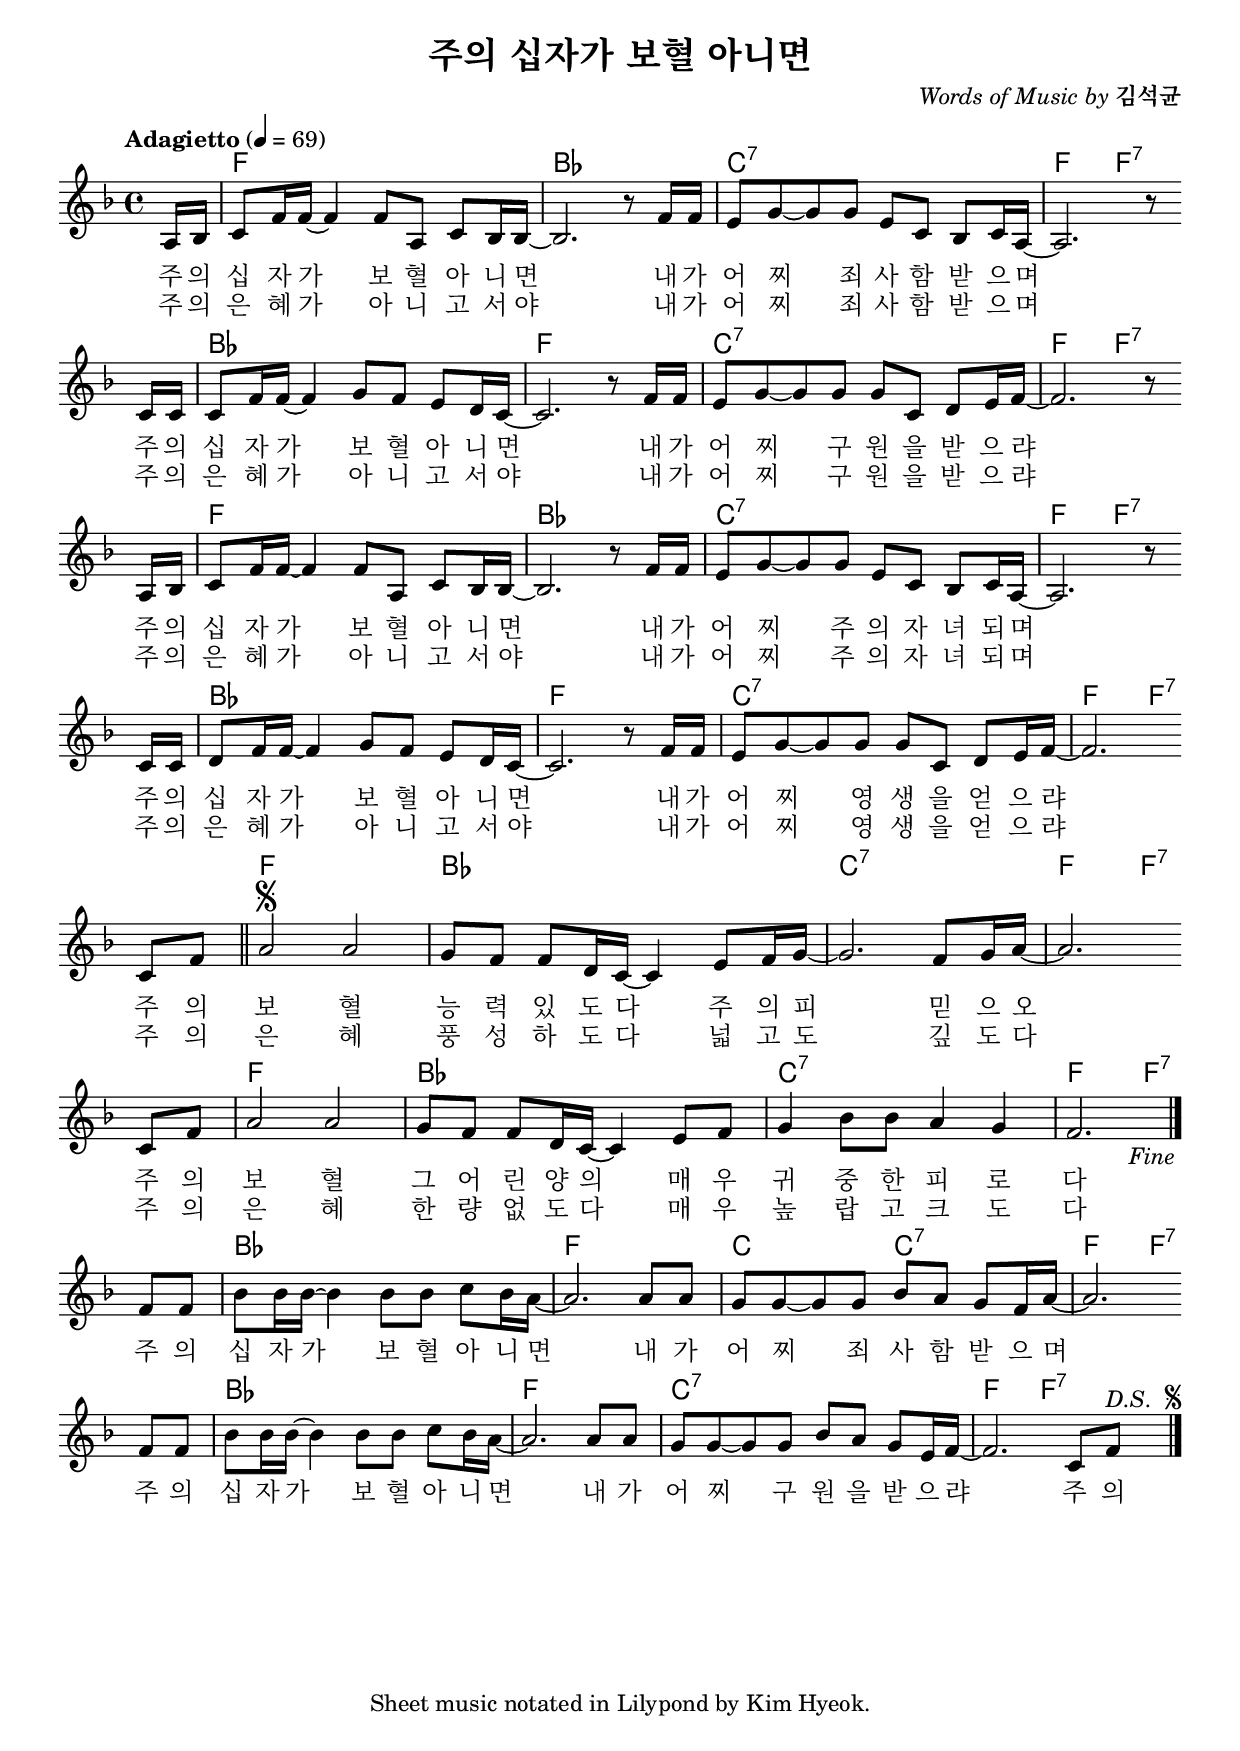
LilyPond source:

\version "2.22.1"
\include "english.ly"
\header {
  	title = "주의 십자가 보혈 아니면"
  	%subtitle = "아무도 예배하지 않는"
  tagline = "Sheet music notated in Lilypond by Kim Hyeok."
  composer  = \markup{
    {\italic "Words of Music by"}
    {\bold "김석균"}
  }
}

\paper {
  #(set-paper-size "a4")
}

\layout {
  indent = 0.0
    ragged-last = ##f
  \context {
    \Score
    \remove "Bar_number_engraver"
    \remove "Volta_engraver"
  }
 % \context {
  %  \Voice
   % \consists "Melody_engraver"
  %  \override Stem #'neutral-direction = #'()
  %}
}



chordNames = \chords {
  \partial 8 
	s8 f1 bf c:7 f2 f:7
	bf1 f c:7 f2 f:7

f1 bf c:7 f2 f:7
	bf1 f c:7 f2 f:7
	
f1 bf c:7 f2 f:7   f1 bf c:7 f2 f:7

	bf1 f c2 c:7 f2 f:7
		bf1 f c:7 f2 f:7

	


}  

melody = \relative c' {
  \key f \major
  \time 4/4
  \tempo "Adagietto" 4=69

  \partial 8 
	a16 bf | c8 f16 f16 ~f4 f8 a, c bf16 bf ~bf2. r8 f'16 f e8 g ~g g e c bf c16 a ~a2. r8  \break 
 
	c16 c | c8 f16 f16 ~f4 g8 f e d16 c ~c2. r8 
	f16 f | e8 g ~g g g c, d e16 f~ f2. r8  \break 

	a,16 bf | c8 f16 f16 ~f4 f8 a, c bf16 bf ~bf2. r8 f'16 f e8 g ~ g g e c bf c16 a~ a2. r8 \break
	
	c16 c | d8 f16 f16~ f4 g8 f e d16 c~ c2. r8     
	f16 f | e8 g~ g g g c, d e16 f~ f2.   \break

	c8 f \bar "||"^\segno  a2 a     | g8 f f d16 c ~c4  e8 f16 g ~g2. f8 g16 a ~a2.     \break
	c,8 f a2 a     | g8 f f d16 c ~c4  e8 f g4 bf8 bf a4 g f2.  \fine
	\bar "|."   
	
	
f8 f | bf8 bf16 bf ~bf4 bf8 bf c bf16 a ~a2. a8 a g g ~g g bf a g f16 a ~a2.\break

f8 f | bf8 bf16 bf ~bf4 bf8 bf c bf16 a ~a2. a8 a g g ~g g bf a g e16 f ~f2. c8 f^\markup {
  \italic "D.S. "
  \tiny \raise #1
  \musicglyph "scripts.segno"
}
\bar "|." 

}
verseOne = \lyricmode {
	 주 의   십 자 가 보 혈 아 니 면 내 가 어 찌 죄 사 함 받 으 며 
	 주 의 십 자 가 보 혈 아 니 면   내 가 어 찌 구 원 을 받 으 랴 

	 주 의 십 자 가 보 혈 아 니 면   내 가 어 찌 주 의 자 녀 되 며 
	 주 의 십 자 가 보 혈 아 니 면   내 가 어 찌   영 생 을 얻 으 랴 

	 주 의 보 혈 능 력 있 도 다   주 의 피   믿 으 오 
	 주 의 보 혈 그 어 린 양 의 매 우 귀 중 한 피 로 다 

	 주 의   십 자 가 보 혈 아 니 면 내 가 어 찌 죄 사 함 받 으 며 
	 주 의 십 자 가 보 혈 아 니 면   내 가 어 찌 구 원 을 받 으 랴 
	 주 의 
 }
verseTwo = \lyricmode {
	 주 의 은 혜 가 아 니 고 서 야 내 가 어 찌 죄 사 함 받 으 며 
	 주 의 은 혜 가 아 니 고 서 야 내 가 어 찌 구 원 을 받 으 랴 

	 주 의 은 혜 가 아 니 고 서 야 내 가 어 찌 주 의 자 녀 되 며 
	 주 의 은 혜 가 아 니 고 서 야 내 가 어 찌 영 생 을 얻 으 랴 

	 주 의 은 혜 풍 성 하 도 다 넓 고 도 깊 도 다 
	 주 의 은 혜 한 량 없 도 다 매 우 높 랍 고 크 도 다 

 }
 \score {
  <<
    \new ChordNames \chordNames
    \new Staff \with {
        \consists "Volta_engraver"
    }
    { \melody }
    \addlyrics { \verseOne }
    \addlyrics { \verseTwo }
  >>
  \layout {
 
 }
   \midi {
    \tempo 4=69
  }
}

